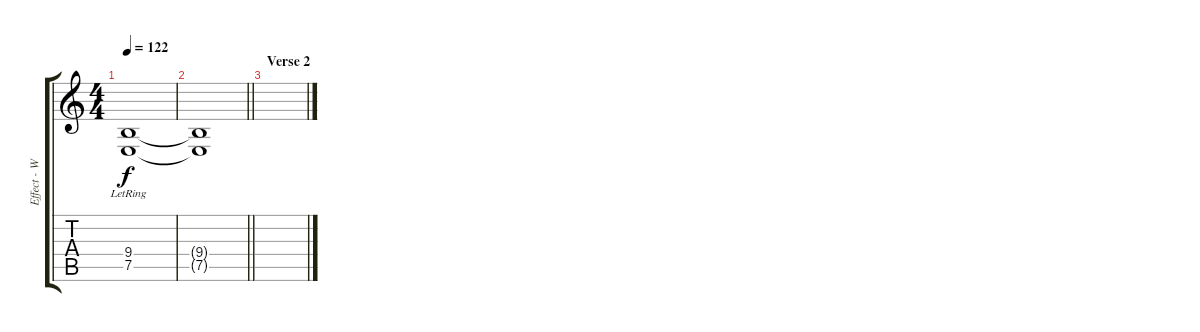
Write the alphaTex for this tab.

\track ("Effect - Waves" "Effect - W") {instrument seashore}
\staff {score tabs}
\tuning (E4 B3 G3 D3 A2 E2) {hide}
\ts (4 4)
\tempo 122
\clef g2
\ks c
(9.4{lr} 7.5{lr}).1{dy f} |
\barLineRight lightlight
(9.4{t} 7.5{t}).1 |
\section ("" "Verse 2")
